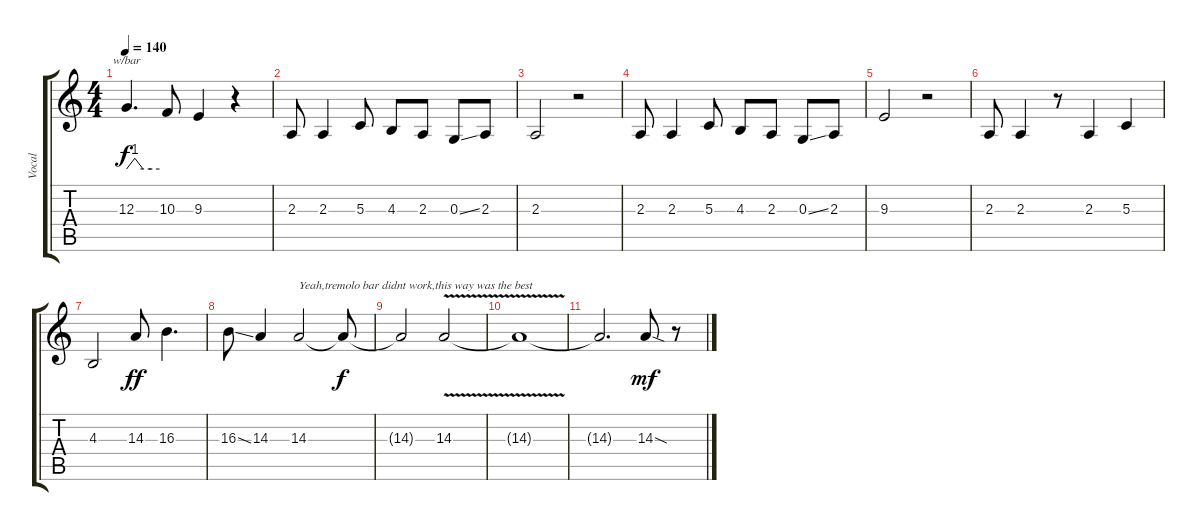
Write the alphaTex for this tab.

\track ("Vocal" "Vocal") {instrument frenchhorn}
\staff {score tabs}
\tuning (E4 B3 G3 D3 A2 E2) {hide}
\ts (4 4)
\tempo 140
\clef g2
\ks c
12.3.4{d tbe (custom default 0 0 15 4 30 0 45 0 60 0) dy f} 10.3.8 9.3.4 r.4 |
2.3.8 2.3.4 5.3.8 4.3.8 2.3.8 0.3{ss}.8 2.3.8 |
2.3.2 r.2 |
2.3.8 2.3.4 5.3.8 4.3.8 2.3.8 0.3{ss}.8 2.3.8 |
9.3.2 r.2 |
2.3.8 2.3.4 r.8 2.3.4 5.3.4 |
4.3.2 14.3.8{dy ff} 16.3.4{d} |
16.3{ss}.8 14.3.4 14.3.2{txt "Yeah,tremolo bar didnt work,this way was the best"} 14.3{t}.8{dy f} |
14.3{t}.2 14.3{v}.2 |
14.3{t}.1 |
14.3{t}.2{d} 14.3{sod}.8{dy mf} r.8
